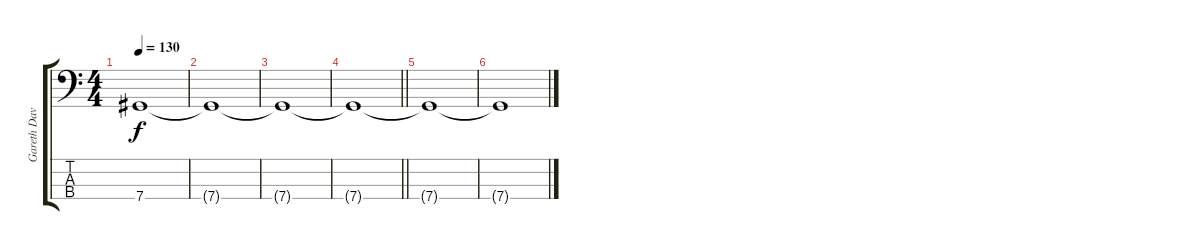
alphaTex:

\track ("Gareth Davies" "Gareth Dav") {instrument electricbassfinger}
\staff {score tabs}
\tuning (Gb2 Db2 Ab1 Db1) {hide}
\ts (4 4)
\tempo 130
\clef f4
\ks c
7.4.1{dy f} |
7.4{t}.1 |
7.4{t}.1 |
\barLineRight lightlight
7.4{t}.1 |
7.4{t}.1 |
7.4{t}.1
